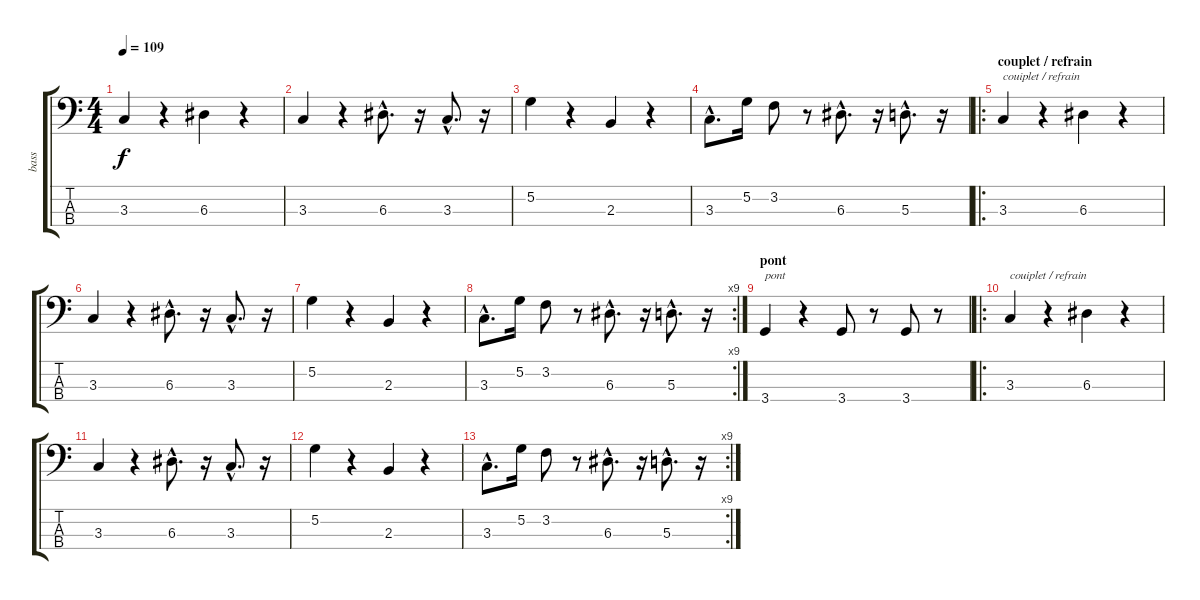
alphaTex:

\track ("bass" "bass") {instrument electricbasspick}
\staff {score tabs}
\tuning (G2 D2 A1 E1) {hide}
\ts (4 4)
\tempo 109
\clef f4
\ks c
3.3.4{dy f instrument electricbasspick} r.4 6.3.4 r.4 |
3.3.4 r.4 6.3{hac}.8{d} r.16 3.3{hac}.8{d} r.16 |
5.2.4 r.4 2.3.4 r.4 |
3.3{hac}.8{d} 5.2.16 3.2.8 r.8 6.3{hac}.8{d} r.16 5.3{hac}.8{d} r.16 |
\ro
\section ("" "couplet / refrain")
3.3.4{txt "couiplet / refrain"} r.4 6.3.4 r.4 |
3.3.4 r.4 6.3{hac}.8{d} r.16 3.3{hac}.8{d} r.16 |
5.2.4 r.4 2.3.4 r.4 |
\rc 9
3.3{hac}.8{d} 5.2.16 3.2.8 r.8 6.3{hac}.8{d} r.16 5.3{hac}.8{d} r.16 |
\section ("" "pont")
3.4.4{txt "pont"} r.4 3.4.8 r.8 3.4.8 r.8 |
\ro
3.3.4{txt "couiplet / refrain"} r.4 6.3.4 r.4 |
3.3.4 r.4 6.3{hac}.8{d} r.16 3.3{hac}.8{d} r.16 |
5.2.4 r.4 2.3.4 r.4 |
\rc 9
3.3{hac}.8{d} 5.2.16 3.2.8 r.8 6.3{hac}.8{d} r.16 5.3{hac}.8{d} r.16
